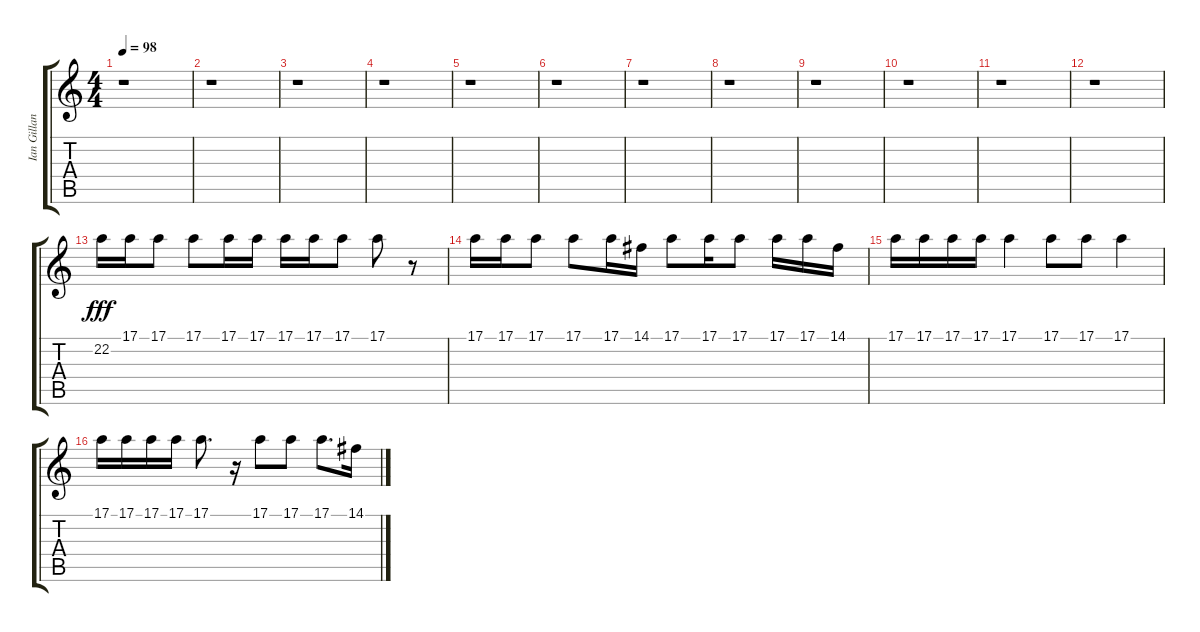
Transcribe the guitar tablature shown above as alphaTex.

\track ("Ian Gillan" "Ian Gillan") {instrument voiceoohs}
\staff {score tabs}
\tuning (E4 B3 G3 D3 A2 E2) {hide}
\ts (4 4)
\tempo 98
\clef g2
\ks c
r.1{dy fff} |
r.1 |
r.1 |
r.1 |
r.1 |
r.1 |
r.1 |
r.1 |
r.1 |
r.1 |
r.1 |
r.1 |
22.2.16 17.1.16 17.1.8 17.1.8 17.1.16 17.1.16 17.1.16 17.1.16 17.1.8 17.1.8 r.8 |
17.1.16 17.1.16 17.1.8 17.1.8 17.1.16 14.1.16 17.1.8 17.1.16 17.1.8 17.1.16 17.1.16 14.1.16 |
17.1.16 17.1.16 17.1.16 17.1.16 17.1.4 17.1.8 17.1.8 17.1.4 |
17.1.16 17.1.16 17.1.16 17.1.16 17.1.8{d} r.16 17.1.8 17.1.8 17.1.8{d} 14.1.16
